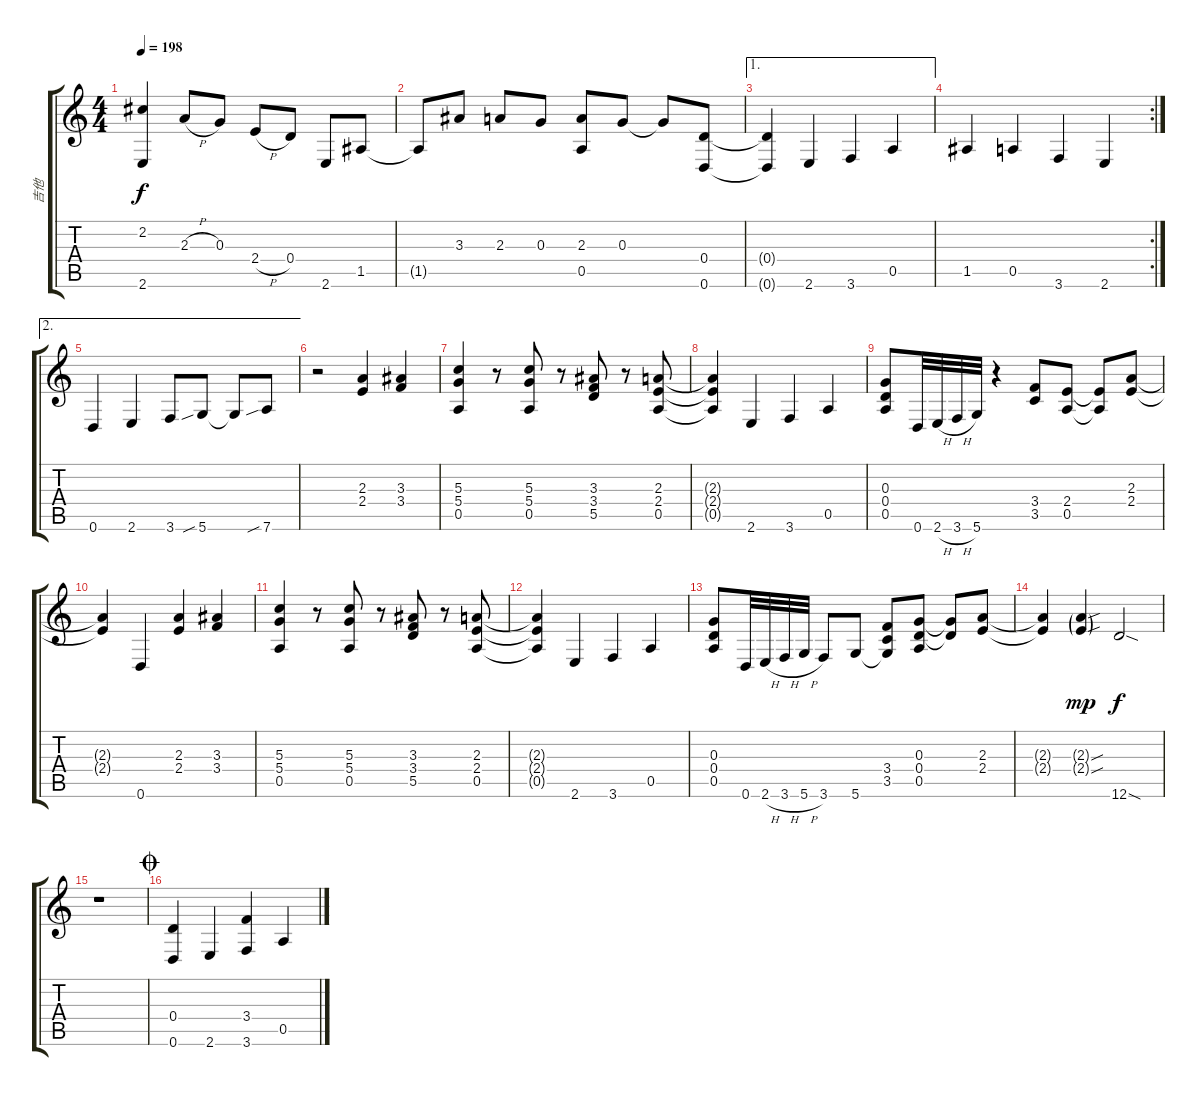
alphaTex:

\track ("吉他" "吉他") {instrument acousticguitarnylon}
\staff {score tabs}
\tuning (E4 B3 G3 D3 A2 D2) {hide}
\ts (4 4)
\tempo 198
\clef g2
\ks c
(2.2{t} 2.6).4{dy f} 2.3{h}.8 0.3.8 2.4{h}.8 0.4.8 2.6.8 1.5.8 |
1.5{t}.8 3.3.8 2.3.8 0.3.8 (2.3 0.5).8 0.3.8 0.3{t}.8 (0.4 0.6).8 |
\ae 1
(0.4{t} 0.6{t}).4 2.6.4 3.6.4 0.5.4 |
\rc 2
1.5.4 0.5.4 3.6.4 2.6.4 |
\ae 2
0.6.4 2.6.4 3.6.8 5.6{sib}.8 5.6{t}.8 7.6{sib}.8 |
r.2 (2.3 2.4).4 (3.3 3.4).4 |
(5.3 5.4 0.5).4 r.8 (5.3 5.4 0.5).8 r.8 (3.3 3.4 5.5).8 r.8 (2.3 2.4 0.5).8 |
(2.3{t} 2.4{t} 0.5{t}).4 2.6.4 3.6.4 0.5.4 |
(0.3 0.4 0.5).8 0.6.32 2.6{h}.32 3.6{h}.32 5.6.32 r.4 (3.4 3.5).8 (2.4 0.5).8 (2.4{t} 0.5{t}).8 (2.3 2.4).8 |
(2.3{t} 2.4{t}).4 0.6.4 (2.3 2.4).4 (3.3 3.4).4 |
(5.3 5.4 0.5).4 r.8 (5.3 5.4 0.5).8 r.8 (3.3 3.4 5.5).8 r.8 (2.3 2.4 0.5).8 |
(2.3{t} 2.4{t} 0.5{t}).4 2.6.4 3.6.4 0.5.4 |
(0.3 0.4 0.5).8 0.6.32 2.6{h}.32 3.6{h}.32 5.6{h}.32 3.6.8 5.6.8 (3.4 3.5 5.6{t}).8 (0.3 0.4 0.5).8 (0.3{t} 0.4{t}).8 (2.3 2.4).8 |
(2.3{t} 2.4{t}).4 (2.3{sou g} 2.4{sou g}).4{dy mp} 12.6{sod}.2{dy f} |
r.1 |
\jump coda
(0.4 0.6).4 2.6.4 (3.4 3.6).4 0.5.4
